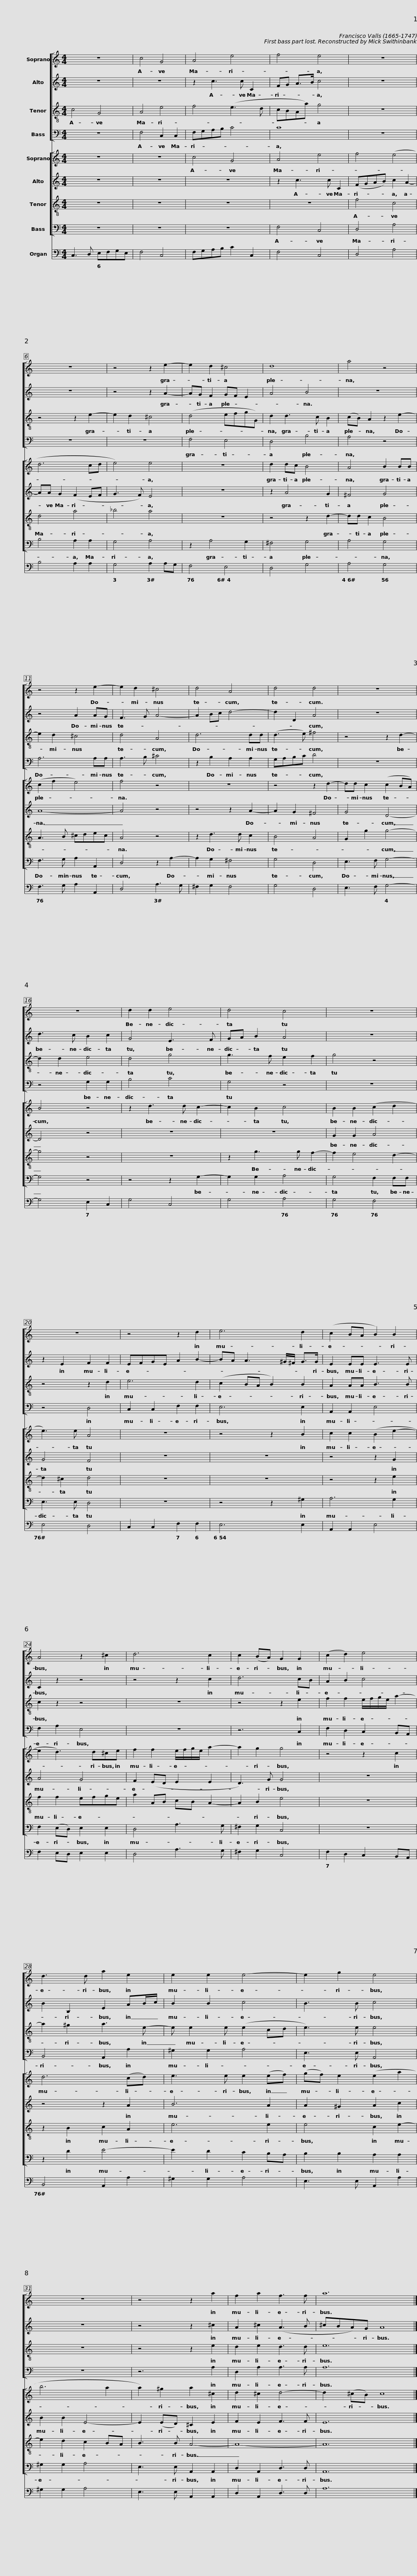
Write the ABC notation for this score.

X:1
%%score [ 1 2 3 4 ] [ 5 6 7 8 ] 9
L:1/8
M:4/4
I:linebreak $
K:C
V:1 treble
V:2 treble
V:3 treble-8 transpose=-12
V:4 bass
V:5 treble
V:6 treble
V:7 treble-8 transpose=-12
V:8 bass
V:9 bass
V:1
 z8 | c4 G4 | A4 e4 | f4 e4 | z8 | %5
 z8 |$ z4 z2 e2- | e2 d2 ^c4 | d8 | a4 z4 | %10
 z4 z2 e2- |$ e2 d2 ^c4 | d4 A4 | d4 d4 | z8 | %15
 z8 |$ d2 d2 e4 | d4 c4 | z8 | z8 |$ %20
 z4 z2 d2 | e6 d2 | (c2 BA B2) B2 | A4 z2 ^c2 | d6 c2 |$ %25
 c2 (BA) G2 G2 | (c2 d2) e4 | d3 d a2 e2 | e2 e2 e4- |$ e2 g2 e4 | %30
 z8 | z4 z2 a2 | f2 a2 f3 f | a12 |] %34
V:2
 z8 | z8 | z2 c3 c C2 | FG A>B c4 | z8 | %5
 z8 |$ z4 z2 A2- | AG F2 GF E2 | A4 B4 | z8 | %10
 z4 A2 AG |$ F3 G A4- | A2 Bc d4- | d2 D2 A4 | z8 | %15
 d3 c B2 c2 |$ G4 E3 F | GA B2 A4 | z8 | z2 E2 F2 F2 |$ %20
 EFGE A2 B2- | BA A3 ^G/^F/ G>G | E2 EE E3 E | C2 z2 z4 | z4 z2 c2 |$ %25
 d6 cB | A2 B2 c4 | B2 B,2 E2 AB/c/ | B2 B2 c4 |$ B3 B c4 | %30
 z8 | z4 z2 ^c2 | A2 ^c2 (A3 B | ^cBA)G A8 |] %34
V:3
 c4 G4 | A4 e4 | f4 (e3 d | cBAa) g4 | z8 | %5
 z4 z2 e2- |$ e2 d2 ^c4 | (d4 efgG) | d2 d3 c B2 | (cB) A2 z2 e2- | %10
 e2 d2 ^c4 |$ d4 A4 | d6 dd | (d3 e) ^f4 | z4 z2 d2- | %15
 d2 d2 e4 |$ d4 g4 | g3 f e2 f2 | g4 z4 | z4 z2 d2 |$ %20
 e6 d2 | (c2 BA B2) B2 | A2 AA B3 B | c2 z2 z4 | z8 |$ %25
 z4 z2 e2 | f2 f2 e/f/g/e/ a2- | a2 ^g2 a3 e- | e e2 e (e2 cd |$ e3) e e4 | %30
 z8 | z4 z2 e2 | d2 e2 d3 d | e12 |] %34
V:4
 z8 | F,4 C,2 C,2 | F,G,A,B, C4 | C8 | z8 | %5
 z8 |$ z8 | F,4 E,4 | D,4 B,4 | A,4 z4 | %10
 A,6 A,A, |$ A,3 B, ^C4 | z2 B,2 A,2 A,2 | G,A,B,C D4 | z8 | %15
 z4 G,2 G,2 |$ B,4 C4 | G,4 z4 | z8 | z4 D,4 |$ %20
 C,2 C,2 F,2 F,2 | E,6 E,2 | A,,2 A,,2 E,4 | F,2 A,2 E,4 | z8 |$ %25
 z6 C,2 | F,2 D,2 C,2 B,,A,, | B,,4 A,,2 A,2 | ^G,2 G,2 A,4 |$ E,3 E, A,,4 | %30
 z8 | z6 A,2 | D,2 A,2 A,3 A, | A,12 |] %34
V:5
 z8 | z8 | c4 G4 | A4 e4 | f4 (e4 | %5
 d6 cd |$ e4) e4 | z8 | d2 dc B4 | A4 B2 BB | %10
 (c2 f2 e4) |$ f4 z4 | z8 | z4 z2 d2- | dd c2 (c2 BA) | %15
 B4 z4 |$ z2 d3 d c2- | c2 B2 c4 | B2 B2 (c2 d2 | e3) e A4 |$ %20
 z8 | z4 z2 B2 | c2 c2 (B2 e2- | e2 d3) d^ce | f2 f2 e/f/g/e/ a2- |$ %25
 a2 g2 g4 | z4 z2 c2 | d6 (cd) | e3 e e2 (ef) |$ (gf) e2 (e2 a2 | %30
 b6 a2 | a2) ^g2 a2 ^c2 | d2 ^c2 d4- | d2 (^cB) c8 |] %34
V:6
 z8 | z8 | z8 | z2 c3 c C2 | (FGAB) c2 A2- | %5
 AA G2 (F2 EF |$ G3 F) E4 | z8 | z2 A4 G2 | ^F4 G4 | %10
 A8- |$ A4 z4 | z4 z2 A2- | A2 G2 ^F4 | G4 D4- | %15
 D4 z4 |$ z8 | z8 | G2 G2 A4 | G4 F4 |$ %20
 z8 | z8 | z4 z2 G2 | A4 G4 | F2 (ED E2 E2 |$ %25
 D3) G G4 | z8 | z4 z2 A2 | B6 A2 |$ A2 ^G2 A2 c2 | %30
 B2 B2 E4- | E2 (ED) ^C2 E2 | F2 E2 F3 F | E12 |] %34
V:7
 z8 | z8 | z8 | z8 | f4 c4 | %5
 d4 a4 |$ _b4 a4 | z8 | z4 z2 d2- | dd c2 B4 | %10
 A3 B ^cdec |$ A4 z4 | z2 d3 d c2 | B4 A4 | G2 g2 g4- | %15
 g4 z4 |$ z8 | z2 g3 g f2- | f2 e4 d2- | d2 ^c2 d4 |$ %20
 z8 | z8 | z4 z2 e2 | f2 f2 efge | a2 AB cB A2- |$ %25
 A2 B2 e4 | z8 | z2 B2 c2 A2 | e6 e2 |$ e4 c2 e2- | %30
 e2 d2 c2 BA | B3 B A4- | A8- | A12 |] %34
V:8
 z8 | z8 | z8 | F,4 C,4 | D,4 A,4 | %5
 B,4 A,2 A,2 |$ G,4 A,4 | z2 A,4 G,2 | ^F,4 G,4 | A,4 G,4 | %10
 F,3 G, A,2 A,,2 |$ D,4 z2 A,2- | A,2 G,2 ^F,4 | G,4 D,4 | E,3 F, G,4- | %15
 G,4 z4 |$ z4 z2 G,2- | G,2 G,2 A,4 | G,4 F,2 F,F, | E,3 E, D,4 |$ %20
 z8 | z4 z2 ^G,2 | A,6 G,2 | F,2 (E,D,) E,2 E,2 | D,4 A,3 G, |$ %25
 ^F,2 G,2 C,4 | z8 | z2 D2 E4- | E2 D2 C2 B,A, |$ B,2 B,2 A,2 A,2 | %30
 ^G,2 G,2 A,4 | E,3 E, A,,2 A,,2 | D,2 A,,2 D,3 D, | A,,12 |] %34
V:9
 C,3 D, E,F,G,E, | F,4 C,4 | F,G,A,B, C2 C,2 | F,4 C,4 | D,4 A,4 | %5
 B,4 A,2 A,2 |$ G,4 A,2 A,G, | F,4 E,4 | D,4 G,4 | A,4 G,4 | %10
 F,3 G, A,2 A,,2 |$ D,4 A,3 G, | ^F,2 G,2 F,4 | G,4 D,4 | E,3 F, G,4- | %15
 G,4 E,2 C,2 |$ G,4 C,4 | G,4 A,4 | G,4 F,4 | E,4 D,4 |$ %20
 C,2 C,2 F,2 F,2 | E,6 E,2 | A,,2 A,,2 E,4 | F,2 E,D, E,2 E,2 | D,4 A,3 G, |$ %25
 ^F,2 G,2 C,4 | F,2 D,2 C,2 B,,A,, | B,,4 A,,2 A,2 | ^G,2 G,2 A,4 |$ E,3 E, A,,2 A,2 | %30
 ^G,2 G,2 A,4 | E,3 E, A,,2 A,,2 | D,2 A,,2 D,3 D, | A,12 |] %34
